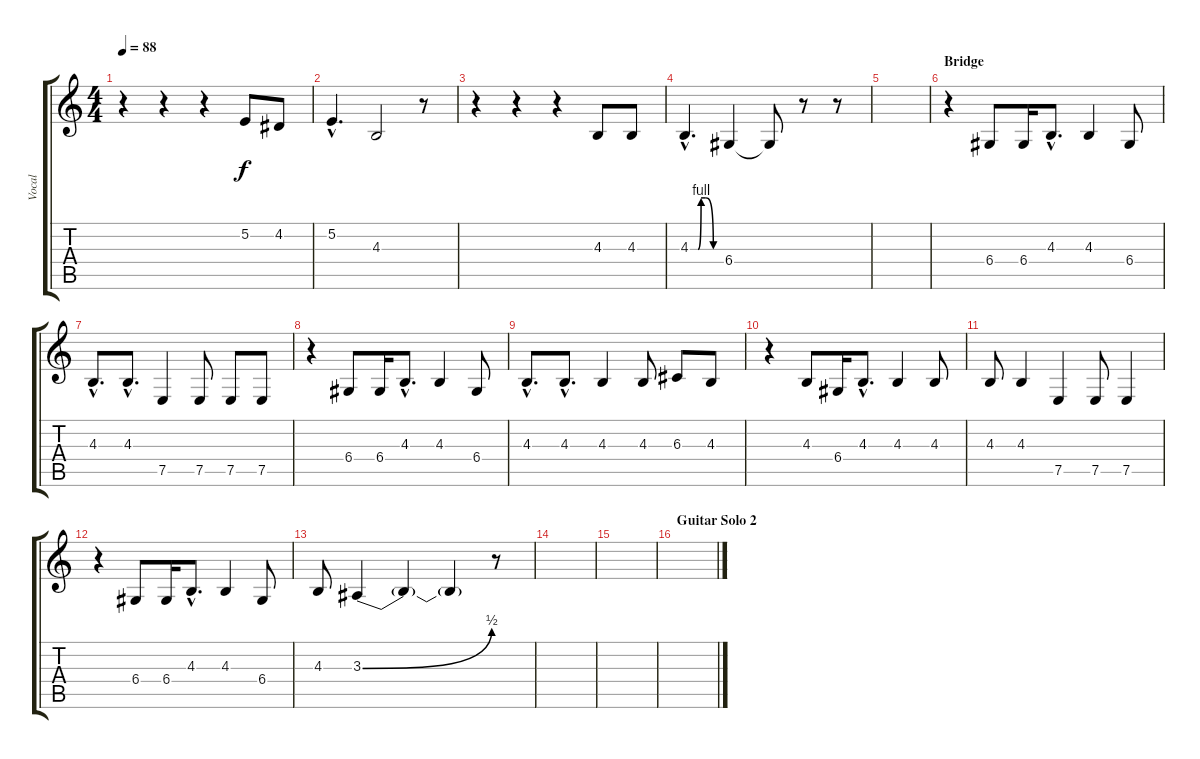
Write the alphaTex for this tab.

\track ("Vocal" "Vocal") {instrument bassoon}
\staff {score tabs}
\tuning (E4 B3 G3 D3 A2 E2) {hide}
\ts (4 4)
\tempo 88
\clef g2
\ks c
r.4{dy f} r.4 r.4 5.2.8 4.2.8 |
5.2{hac}.4{d} 4.3.2 r.8 |
r.4 r.4 r.4 4.3.8 4.3.8 |
4.3{be (custom 0 0 15 0 21 4 30 4 45 0 60 0) hac}.4{d} 6.4.4 6.4{t}.8 r.8 r.8 |
|
\section ("" "Bridge")
r.4 6.4.8 6.4.16 4.3{hac}.8{d} 4.3.4 6.4.8 |
4.3{hac}.8{d} 4.3{hac}.8{d} 7.5.4 7.5.8 7.5.8 7.5.8 |
r.4 6.4.8 6.4.16 4.3{hac}.8{d} 4.3.4 6.4.8 |
4.3{hac}.8{d} 4.3{hac}.8{d} 4.3.4 4.3.8 6.3.8 4.3.8 |
r.4 4.3.8 6.4.16 4.3{hac}.8{d} 4.3.4 4.3.8 |
4.3.8 4.3.4 7.5.4 7.5.8 7.5.4 |
r.4 6.4.8 6.4.16 4.3{hac}.8{d} 4.3.4 6.4.8 |
4.3.8 3.3{be (bend 0 0 60 2)}.4 3.3{t}.4 3.3{t}.4 r.8 |
|
|
\section ("" "Guitar Solo 2")
